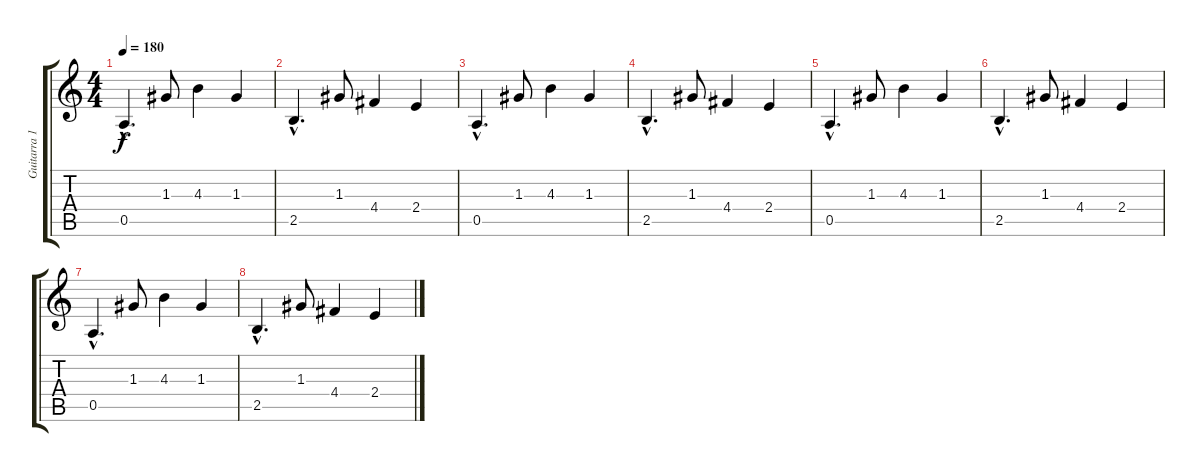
\track ("Guitarra 1 Normal" "Guitarra 1") {instrument acousticguitarnylon}
\staff {score tabs}
\tuning (E4 B3 G3 D3 A2 E2) {hide}
\ts (4 4)
\tempo 180
\clef g2
\ks c
0.5{hac}.4{d dy f} 1.3.8 4.3.4 1.3.4 |
2.5{hac}.4{d} 1.3.8 4.4.4 2.4.4 |
0.5{hac}.4{d} 1.3.8 4.3.4 1.3.4 |
2.5{hac}.4{d} 1.3.8 4.4.4 2.4.4 |
0.5{hac}.4{d} 1.3.8 4.3.4 1.3.4 |
2.5{hac}.4{d} 1.3.8 4.4.4 2.4.4 |
0.5{hac}.4{d} 1.3.8 4.3.4 1.3.4 |
2.5{hac}.4{d} 1.3.8 4.4.4 2.4.4
